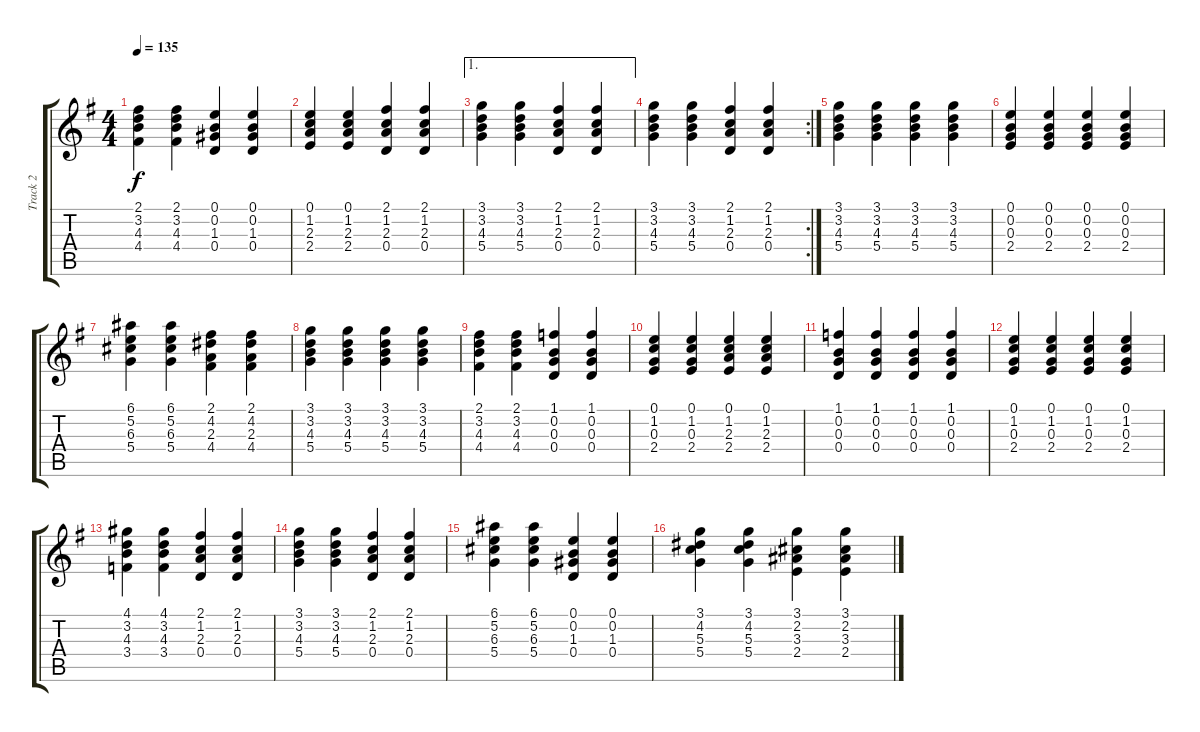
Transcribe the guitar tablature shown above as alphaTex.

\track ("Track 2" "Track 2") {instrument acousticguitarsteel}
\staff {score tabs}
\tuning (E4 B3 G3 D3 A2 E2) {hide}
\ts (4 4)
\tempo 135
\clef g2
\ks g
(2.1 3.2 4.3 4.4).4{dy f} (2.1 3.2 4.3 4.4).4 (0.1 0.2 1.3 0.4).4 (0.1 0.2 1.3 0.4).4 |
(0.1 1.2 2.3 2.4).4 (0.1 1.2 2.3 2.4).4 (2.1 1.2 2.3 0.4).4 (2.1 1.2 2.3 0.4).4 |
\ae 1
(3.1 3.2 4.3 5.4).4 (3.1 3.2 4.3 5.4).4 (2.1 1.2 2.3 0.4).4 (2.1 1.2 2.3 0.4).4 |
\rc 2
(3.1 3.2 4.3 5.4).4 (3.1 3.2 4.3 5.4).4 (2.1 1.2 2.3 0.4).4 (2.1 1.2 2.3 0.4).4 |
(3.1 3.2 4.3 5.4).4 (3.1 3.2 4.3 5.4).4 (3.1 3.2 4.3 5.4).4 (3.1 3.2 4.3 5.4).4 |
(0.1 0.2 0.3 2.4).4 (0.1 0.2 0.3 2.4).4 (0.1 0.2 0.3 2.4).4 (0.1 0.2 0.3 2.4).4 |
(6.1 5.2 6.3 5.4).4 (6.1 5.2 6.3 5.4).4 (2.1 4.2 2.3 4.4).4 (2.1 4.2 2.3 4.4).4 |
(3.1 3.2 4.3 5.4).4 (3.1 3.2 4.3 5.4).4 (3.1 3.2 4.3 5.4).4 (3.1 3.2 4.3 5.4).4 |
(2.1 3.2 4.3 4.4).4 (2.1 3.2 4.3 4.4).4 (1.1 0.2 0.3 0.4).4 (1.1 0.2 0.3 0.4).4 |
(0.1 1.2 0.3 2.4).4 (0.1 1.2 0.3 2.4).4 (0.1 1.2 2.3 2.4).4 (0.1 1.2 2.3 2.4).4 |
(1.1 0.2 0.3 0.4).4 (1.1 0.2 0.3 0.4).4 (1.1 0.2 0.3 0.4).4 (1.1 0.2 0.3 0.4).4 |
(0.1 1.2 0.3 2.4).4 (0.1 1.2 0.3 2.4).4 (0.1 1.2 0.3 2.4).4 (0.1 1.2 0.3 2.4).4 |
(4.1 3.2 4.3 3.4).4 (4.1 3.2 4.3 3.4).4 (2.1 1.2 2.3 0.4).4 (2.1 1.2 2.3 0.4).4 |
(3.1 3.2 4.3 5.4).4 (3.1 3.2 4.3 5.4).4 (2.1 1.2 2.3 0.4).4 (2.1 1.2 2.3 0.4).4 |
(6.1 5.2 6.3 5.4).4 (6.1 5.2 6.3 5.4).4 (0.1 0.2 1.3 0.4).4 (0.1 0.2 1.3 0.4).4 |
(3.1 4.2 5.3 5.4).4 (3.1 4.2 5.3 5.4).4 (3.1 2.2 3.3 2.4).4 (3.1 2.2 3.3 2.4).4
